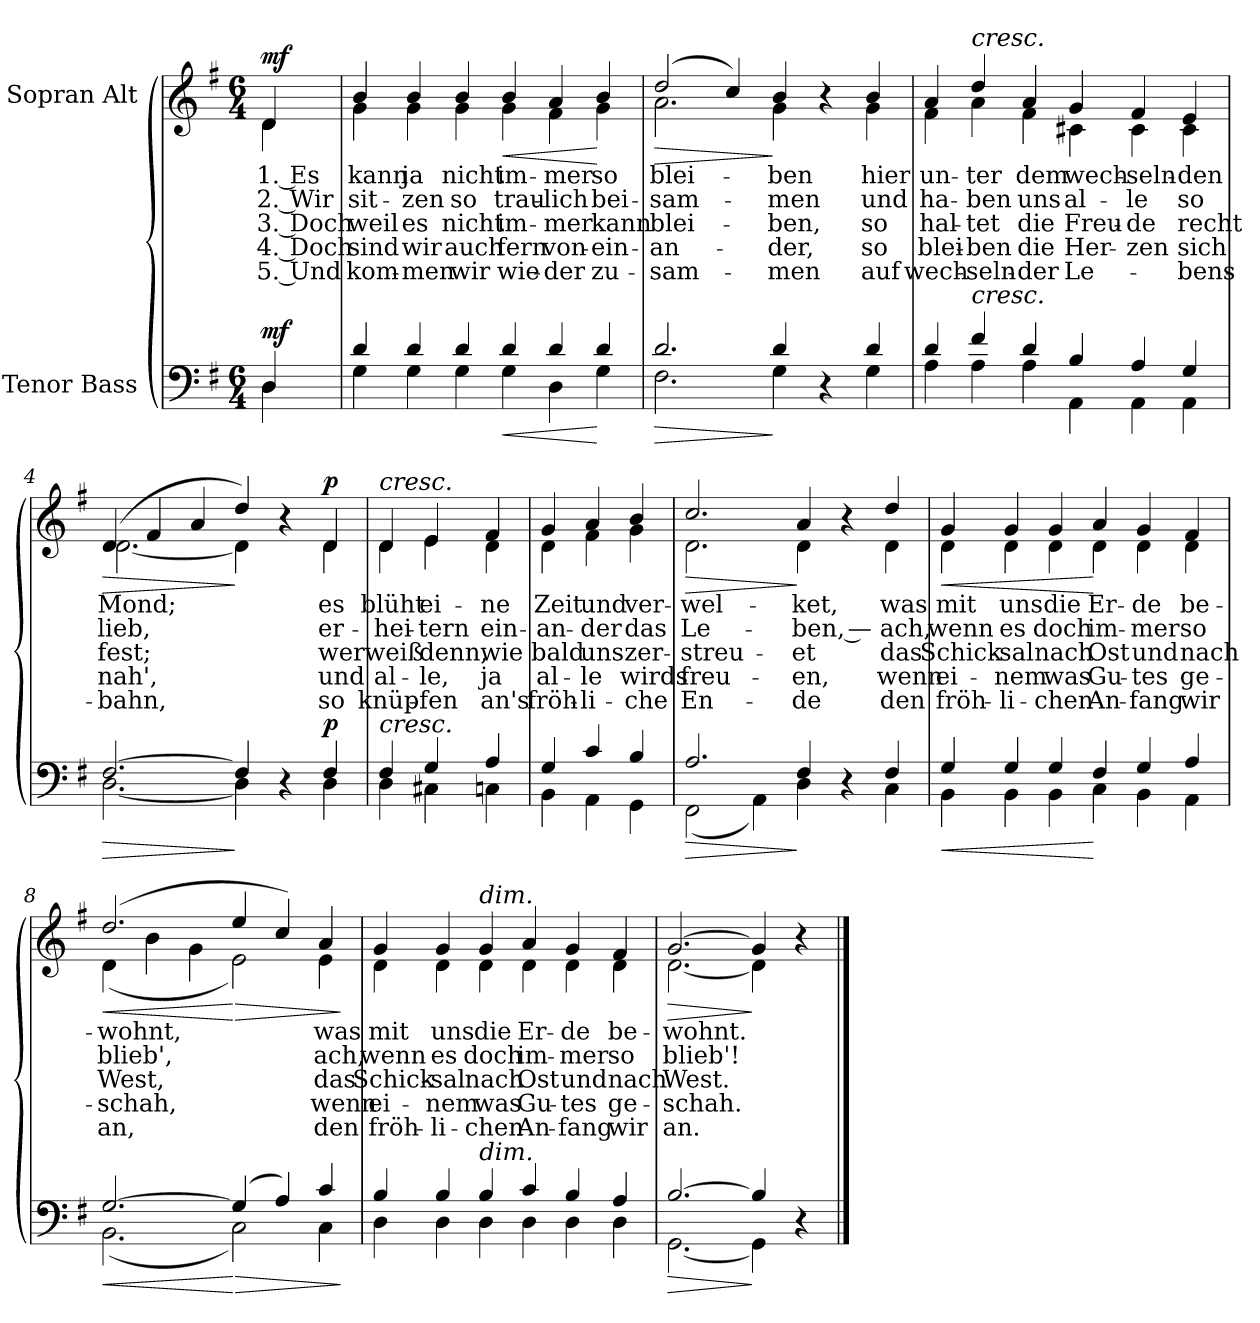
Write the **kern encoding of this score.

**kern	**dynam	**kern	**text	**text	**text	**text	**text	**dynam
*part2	*part2	*part1	*part1	*part1	*part1	*part1	*part1	*part1
*staff2	*staff2	*staff1	*staff1	*staff1	*staff1	*staff1	*staff1	*staff1
*I"Tenor Bass	*	*I"Sopran Alt	*	*	*	*	*	*
*clefF4	*	*clefG2	*	*	*	*	*	*
*k[f#]	*	*k[f#]	*	*	*	*	*	*
*M6/4	*	*M6/4	*	*	*	*	*	*
=	=	=	=	=	=	=	=	=
*^	*	*	*	*	*	*	*	*
!	!	!	!LO:TX:a:B:t=Ruhig bewegt	!	!	!	!	!	!
!	!	!LO:DY:a	!	!LO:LY:b	!LO:LY:b	!LO:LY:b	!LO:LY:b	!LO:LY:b	!LO:DY:a
*	*	*	*^	*	*	*	*	*	*
4D/	4D\	mf	4d/	4d\	1. Es	2. Wir	3. Doch	4. Doch	5. Und	mf
=1	=1	=1	=1	=1	=1	=1	=1	=1	=1	=1
!	!	!	!	!	!LO:LY:b	!LO:LY:b	!LO:LY:b	!LO:LY:b	!LO:LY:b	!
4d/	4G\	.	4b/	4g\	kann	sit-	weil	sind	kom-	.
!	!	!	!	!	!LO:LY:b	!LO:LY:b	!LO:LY:b	!LO:LY:b	!LO:LY:b	!
4d/	4G\	.	4b/	4g\	ja	-zen	es	wir	-men	.
!	!	!	!	!	!LO:LY:b	!LO:LY:b	!LO:LY:b	!LO:LY:b	!LO:LY:b	!
4d/	4G\	.	4b/	4g\	nicht	so	nicht	auch	wir	.
!	!	!LO:HP:b	!	!	!LO:LY:b	!LO:LY:b	!LO:LY:b	!LO:LY:b	!LO:LY:b	!LO:HP:b
4d/	4G\	<	4b/	4g\	im-	trau-	im-	fern	wie-	<
!	!	!	!	!	!LO:LY:b	!LO:LY:b	!LO:LY:b	!LO:LY:b	!LO:LY:b	!
4d/	4D\	.	4a/	4f#\	-mer	-lich	-mer	von-	-der	.
!	!	!	!	!	!LO:LY:b	!LO:LY:b	!LO:LY:b	!LO:LY:b	!LO:LY:b	!
4d/	4G\	[	4b/	4g\	so	bei-	kann	-ein-	zu-	[
=2	=2	=2	=2	=2	=2	=2	=2	=2	=2	=2
!	!	!LO:HP:b	!	!	!LO:LY:b	!LO:LY:b	!LO:LY:b	!LO:LY:b	!LO:LY:b	!LO:HP:b
2.d/	2.F#\	>	(2dd/	2.a\	blei-	-sam-	blei-	-an-	-sam-	>
.	.	.	4cc/)	.	.	.	.	.	.	.
!	!	!	!	!	!LO:LY:b	!LO:LY:b	!LO:LY:b	!LO:LY:b	!LO:LY:b	!
4d/	4G\	]	4b/	4g\	-ben	-men	-ben,	-der,	-men	]
4r	4ryy	.	4r	4ryy	.	.	.	.	.	.
!	!	!	!	!	!LO:LY:b	!LO:LY:b	!LO:LY:b	!LO:LY:b	!LO:LY:b	!
4d/	4G\	.	4b/	4g\	hier	und	so	so	auf	.
!!LO:LB:g=z	!!
=3	=3	=3	=3	=3	=3	=3	=3	=3	=3	=3
!	!	!	!	!	!LO:LY:b	!LO:LY:b	!LO:LY:b	!LO:LY:b	!LO:LY:b	!
4d/	4A\	.	4a/	4f#\	un-	ha-	hal-	blei-	wech-	.
!	!	!	!LO:TX:a:i:t=cresc.	!	!	!	!	!	!	!
!LO:TX:a:i:t=cresc.	!	!	!	!	!	!	!	!	!	!
!	!	!	!	!	!LO:LY:b	!LO:LY:b	!LO:LY:b	!LO:LY:b	!LO:LY:b	!
4f#/	4A\	.	4dd/	4a\	-ter	-ben	-tet	-ben	-seln-	.
!	!	!	!	!	!LO:LY:b	!LO:LY:b	!LO:LY:b	!LO:LY:b	!LO:LY:b	!
4d/	4A\	.	4a/	4f#\	dem	uns	die	die	-der	.
!	!	!	!	!	!LO:LY:b	!LO:LY:b	!LO:LY:b	!LO:LY:b	!LO:LY:b	!
4B/	4AA\	.	4g/	4c#X\	wech-	al-	Freu-	Her-	Le-	.
!	!	!	!	!	!LO:LY:b	!LO:LY:b	!LO:LY:b	!LO:LY:b	!	!
4A/	4AA\	.	4f#/	4c#\	-seln-	-le	-de	-zen	.	.
!	!	!	!	!	!LO:LY:b	!LO:LY:b	!LO:LY:b	!LO:LY:b	!LO:LY:b	!
4G/	4AA\	.	4e/	4c#\	-den	so	recht	sich	-bens-	.
=4	=4	=4	=4	=4	=4	=4	=4	=4	=4	=4
!	!	!LO:HP:b	!	!	!LO:LY:b	!LO:LY:b	!LO:LY:b	!LO:LY:b	!LO:LY:b	!LO:HP:b
[2.F#/	[2.D\	>	(4d/	[2.d\	Mond;	lieb,	fest;	nah',	-bahn,	>
.	.	.	4f#/	.	.	.	.	.	.	.
.	.	.	4a/	.	.	.	.	.	.	.
4F#/]	4D\]	]	4dd/)	4d\]	.	.	.	.	.	]
4r	4ryy	.	4r	4ryy	.	.	.	.	.	.
!	!	!LO:DY:a	!	!	!LO:LY:b	!LO:LY:b	!LO:LY:b	!LO:LY:b	!LO:LY:b	!LO:DY:a
4F#/	4D\	p	4d/	4d\	es	er-	wer	und	so	p
=5	=5	=5	=5	=5	=5	=5	=5	=5	=5	=5
!	!	!	!LO:TX:a:i:t=cresc.	!	!	!	!	!	!	!
!LO:TX:a:i:t=cresc.	!	!	!	!	!	!	!	!	!	!
!	!	!	!	!	!LO:LY:b	!LO:LY:b	!LO:LY:b	!LO:LY:b	!LO:LY:b	!
4F#/	4D\	.	4d/	4d\	blüht	-hei-	weiß	al-	knüp-	.
!	!	!	!	!	!LO:LY:b	!LO:LY:b	!LO:LY:b	!LO:LY:b	!LO:LY:b	!
4G/	4C#X\	.	4e/	4e\	ei-	-tern	denn,	-le,	-fen	.
!	!	!	!	!	!LO:LY:b	!LO:LY:b	!LO:LY:b	!LO:LY:b	!LO:LY:b	!
4A/	4Cn\	.	4f#/	4d\	-ne	ein-	wie	ja	an's	.
!!LO:LB:g=z	!!
=5X1	=5X1	=5X1	=5X1	=5X1	=5X1	=5X1	=5X1	=5X1	=5X1	=5X1
!	!	!	!	!	!LO:LY:b	!LO:LY:b	!LO:LY:b	!LO:LY:b	!LO:LY:b	!
4G/	4BB\	.	4g/	4d\	Zeit	-an-	bald	al-	fröh-	.
!	!	!	!	!	!LO:LY:b	!LO:LY:b	!LO:LY:b	!LO:LY:b	!LO:LY:b	!
4c/	4AA\	.	4a/	4f#\	und	-der	uns	-le	-li-	.
!	!	!	!	!	!LO:LY:b	!LO:LY:b	!LO:LY:b	!LO:LY:b	!LO:LY:b	!
4B/	4GG\	.	4b/	4g\	ver-	das	zer-	wirds	-che	.
=6	=6	=6	=6	=6	=6	=6	=6	=6	=6	=6
!	!	!LO:HP:b	!	!	!LO:LY:b	!LO:LY:b	!LO:LY:b	!LO:LY:b	!LO:LY:b	!LO:HP:b
2.A/	(2FF#\	>	2.cc/	2.d\	-wel-	Le-	-streu-	freu-	En-	>
.	4AA\)	.	.	.	.	.	.	.	.	.
!	!	!	!	!	!LO:LY:b	!LO:LY:b	!LO:LY:b	!LO:LY:b	!LO:LY:b	!
4F#/	4D\	]	4a/	4d\	-ket,	-ben, —	-et	-en,	-de	]
4r	4ryy	.	4r	4ryy	.	.	.	.	.	.
!	!	!	!	!	!LO:LY:b	!LO:LY:b	!LO:LY:b	!LO:LY:b	!LO:LY:b	!
4F#/	4C\	.	4dd/	4d\	was	ach,	das	wenn	den	.
=7	=7	=7	=7	=7	=7	=7	=7	=7	=7	=7
!	!	!LO:HP:b	!	!	!LO:LY:b	!LO:LY:b	!LO:LY:b	!LO:LY:b	!LO:LY:b	!LO:HP:b
4G/	4BB\	<	4g/	4d\	mit	wenn	Schick-	ei-	fröh-	<
!	!	!	!	!	!LO:LY:b	!LO:LY:b	!LO:LY:b	!LO:LY:b	!LO:LY:b	!
4G/	4BB\	.	4g/	4d\	uns	es	-sal	-nem	-li-	.
!	!	!	!	!	!LO:LY:b	!LO:LY:b	!LO:LY:b	!LO:LY:b	!LO:LY:b	!
4G/	4BB\	.	4g/	4d\	die	doch	nach	was	-chen	.
!	!	!	!	!	!LO:LY:b	!LO:LY:b	!LO:LY:b	!LO:LY:b	!LO:LY:b	!
4F#/	4C\	[	4a/	4d\	Er-	im-	Ost	Gu-	An-	[
!	!	!	!	!	!LO:LY:b	!LO:LY:b	!LO:LY:b	!LO:LY:b	!LO:LY:b	!
4G/	4BB\	.	4g/	4d\	-de	-mer	und	-tes	-fang	.
!	!	!	!	!	!LO:LY:b	!LO:LY:b	!LO:LY:b	!LO:LY:b	!LO:LY:b	!
4A/	4AA\	.	4f#/	4d\	be-	so	nach	ge-	wir	.
!!LO:LB:g=z	!!
=8	=8	=8	=8	=8	=8	=8	=8	=8	=8	=8
!	!	!LO:HP:b	!	!	!LO:LY:b	!LO:LY:b	!LO:LY:b	!LO:LY:b	!LO:LY:b	!LO:HP:b
[2.G/	(2.BB\	<	(2.dd/	(4d\	-wohnt,	blieb',	West,	-schah,	an,	<
.	.	.	.	4b\	.	.	.	.	.	.
.	.	.	.	4g\	.	.	.	.	.	.
!	!	!LO:HP:n=1:b	!	!	!	!	!	!	!	!LO:HP:n=1:b
(4G/]	2C\)	[ >	4ee/	2e\)	.	.	.	.	.	[ >
4A/)	.	.	4cc/)	.	.	.	.	.	.	.
!	!	!	!	!	!LO:LY:b	!LO:LY:b	!LO:LY:b	!LO:LY:b	!LO:LY:b	!
4c/	4C\	.	4a/	4e\	was	ach,	das	wenn	den	.
*v	*v	*	*	*	*	*	*	*	*	*
*	*	*v	*v	*	*	*	*	*	*
.	]	.	.	.	.	.	.	]
=9	=9	=9	=9	=9	=9	=9	=9	=9
*^	*	*	*	*	*	*	*	*
!	!	!	!	!LO:LY:b	!LO:LY:b	!LO:LY:b	!LO:LY:b	!LO:LY:b	!
*	*	*	*^	*	*	*	*	*	*
4B/	4D\	.	4g/	4d\	mit	wenn	Schick-	ei-	fröh-	.
!	!	!	!	!	!LO:LY:b	!LO:LY:b	!LO:LY:b	!LO:LY:b	!LO:LY:b	!
4B/	4D\	.	4g/	4d\	uns	es	-sal	-nem	-li-	.
!	!	!	!LO:TX:a:i:t=dim.	!	!	!	!	!	!	!
!LO:TX:a:i:t=dim.	!	!	!	!	!	!	!	!	!	!
!	!	!	!	!	!LO:LY:b	!LO:LY:b	!LO:LY:b	!LO:LY:b	!LO:LY:b	!
4B/	4D\	.	4g/	4d\	die	doch	nach	was	-chen	.
!	!	!	!	!	!LO:LY:b	!LO:LY:b	!LO:LY:b	!LO:LY:b	!LO:LY:b	!
4c/	4D\	.	4a/	4d\	Er-	im-	Ost	Gu-	An-	.
!	!	!	!	!	!LO:LY:b	!LO:LY:b	!LO:LY:b	!LO:LY:b	!LO:LY:b	!
4B/	4D\	.	4g/	4d\	-de	-mer	und	-tes	-fang	.
!	!	!	!	!	!LO:LY:b	!LO:LY:b	!LO:LY:b	!LO:LY:b	!LO:LY:b	!
4A/	4D\	.	4f#/	4d\	be-	so	nach	ge-	wir	.
=10	=10	=10	=10	=10	=10	=10	=10	=10	=10	=10
!	!	!LO:HP:b	!	!	!LO:LY:b	!LO:LY:b	!LO:LY:b	!LO:LY:b	!LO:LY:b	!LO:HP:b
[2.B/	[2.GG\	>	[2.g/	[2.d\	-wohnt.	blieb'!	West.	-schah.	an.	>
4B/]	4GG\]	]	4g/]	4d\]	.	.	.	.	.	]
4r	4ryy	.	4r	4ryy	.	.	.	.	.	.
*v	*v	*	*	*	*	*	*	*	*	*
*	*	*v	*v	*	*	*	*	*	*
==	==	==	==	==	==	==	==	==
*-	*-	*-	*-	*-	*-	*-	*-	*-
